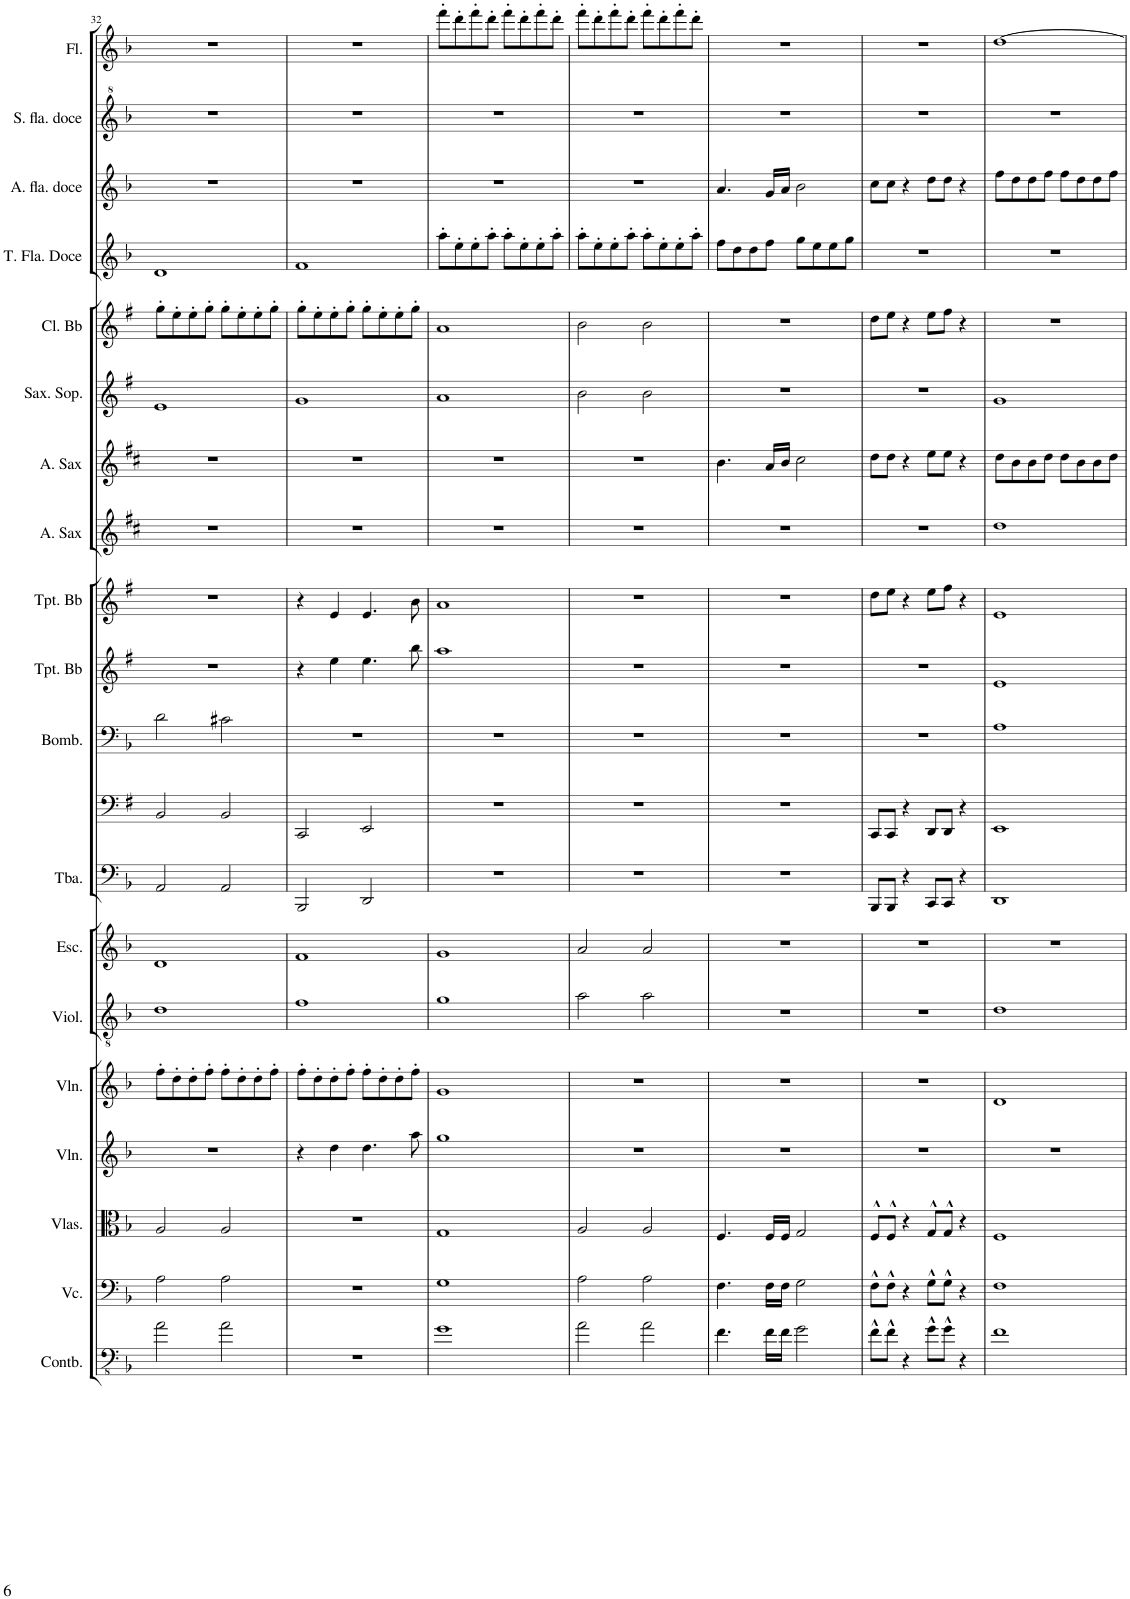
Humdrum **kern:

**kern	**kern	**kern	**kern	**kern	**kern	**kern	**kern	**kern	**kern	**kern	**kern	**kern	**kern	**kern	**kern	**kern	**kern	**kern	**kern
*part20	*part19	*part18	*part17	*part16	*part15	*part14	*part13	*part12	*part11	*part10	*part9	*part8	*part7	*part6	*part5	*part4	*part3	*part2	*part1
*staff20	*staff19	*staff18	*staff17	*staff16	*staff15	*staff14	*staff13	*staff12	*staff11	*staff10	*staff9	*staff8	*staff7	*staff6	*staff5	*staff4	*staff3	*staff2	*staff1
*I"Contrabaixo	*I"Violoncelo	*I"Violas	*I"Violino	*I"Violino	*I"Violão	*I"Escaleta	*I"Tuba	*I"Tuba em Bb	*I"Bombardino	*I"Trompete Bb	*I"Trompete Bb	*I"Saxofone Alto	*I"Saxofone Alto	*I"Saxofone Soprano	*I"Clarineta Bb	*I"Flauta doce Tenor	*I"Flauta doce Contralto	*I"Flauta doce Soprano	*I"Flauta
*I'Contb.	*I'Vc.	*I'Vlas.	*I'Vln.	*I'Vln.	*I'Viol.	*I'Esc.	*I'Tba.	*I'Tba	*I'Bomb.	*I'Tpt. Bb	*I'Tpt. Bb	*	*	*I'Sax. Sop.	*I'Cl. Bb	*	*	*	*I'Fl.
!!LO:PB:g=z
*clefFv4	*clefF4	*clefC3	*clefG2	*clefG2	*clefGv2	*clefG2	*clefF4	*clefF4	*clefF4	*clefG2	*clefG2	*clefG2	*clefG2	*clefG2	*clefG2	*clefG2	*clefG2	*clefG^2	*clefG2
*	*	*	*	*	*	*	*	*	*	*Trd1c2	*Trd1c2	*Trd5c9	*Trd5c9	*Trd1c2	*Trd1c2	*	*	*	*
*k[b-]	*k[b-]	*k[b-]	*k[b-]	*k[b-]	*k[b-]	*k[b-]	*k[b-]	*k[f#]	*k[b-]	*k[f#]	*k[f#]	*k[f#c#]	*k[f#c#]	*k[f#]	*k[f#]	*k[b-]	*k[b-]	*k[b-]	*k[b-]
*M4/4	*M4/4	*M4/4	*M4/4	*M4/4	*M4/4	*M4/4	*M4/4	*M4/4	*M4/4	*M4/4	*M4/4	*M4/4	*M4/4	*M4/4	*M4/4	*M4/4	*M4/4	*M4/4	*M4/4
=32	=32	=32	=32	=32	=32	=32	=32	=32	=32	=32	=32	=32	=32	=32	=32	=32	=32	=32	=32
2A\	2A\	2A/	1r	8ff'\L	1d	1d	2AA/	2BB/	2d\	1r	1r	1r	1r	1e	8gg'\L	1d	1r	1r	1r
.	.	.	.	8dd'\	.	.	.	.	.	.	.	.	.	.	8ee'\	.	.	.	.
.	.	.	.	8dd'\	.	.	.	.	.	.	.	.	.	.	8ee'\	.	.	.	.
.	.	.	.	8ff'\J	.	.	.	.	.	.	.	.	.	.	8gg'\J	.	.	.	.
2A\	2A\	2A/	.	8ff'\L	.	.	2AA/	2BB/	2c#X\	.	.	.	.	.	8gg'\L	.	.	.	.
.	.	.	.	8dd'\	.	.	.	.	.	.	.	.	.	.	8ee'\	.	.	.	.
.	.	.	.	8dd'\	.	.	.	.	.	.	.	.	.	.	8ee'\	.	.	.	.
.	.	.	.	8ff'\J	.	.	.	.	.	.	.	.	.	.	8gg'\J	.	.	.	.
=33	=33	=33	=33	=33	=33	=33	=33	=33	=33	=33	=33	=33	=33	=33	=33	=33	=33	=33	=33
1r	1r	1r	4r	8ff'\L	1f	1f	2BBB-/	2CC/	1r	4r	4r	1r	1r	1g	8gg'\L	1f	1r	1r	1r
.	.	.	.	8dd'\	.	.	.	.	.	.	.	.	.	.	8ee'\	.	.	.	.
.	.	.	4dd\	8dd'\	.	.	.	.	.	4ee\	4e/	.	.	.	8ee'\	.	.	.	.
.	.	.	.	8ff'\J	.	.	.	.	.	.	.	.	.	.	8gg'\J	.	.	.	.
.	.	.	4.dd\	8ff'\L	.	.	2DD/	2EE/	.	4.ee\	4.e/	.	.	.	8gg'\L	.	.	.	.
.	.	.	.	8dd'\	.	.	.	.	.	.	.	.	.	.	8ee'\	.	.	.	.
.	.	.	.	8dd'\	.	.	.	.	.	.	.	.	.	.	8ee'\	.	.	.	.
.	.	.	8aa\	8ff'\J	.	.	.	.	.	8bb\	8b\	.	.	.	8gg'\J	.	.	.	.
=34	=34	=34	=34	=34	=34	=34	=34	=34	=34	=34	=34	=34	=34	=34	=34	=34	=34	=34	=34
1G	1G	1G	1gg	1g	1g	1g	1r	1r	1r	1aa	1a	1r	1r	1a	1a	8aa'\L	1r	1r	8fff'\L
.	.	.	.	.	.	.	.	.	.	.	.	.	.	.	.	8ee'\	.	.	8ddd'\
.	.	.	.	.	.	.	.	.	.	.	.	.	.	.	.	8ee'\	.	.	8fff'\
.	.	.	.	.	.	.	.	.	.	.	.	.	.	.	.	8aa'\J	.	.	8ddd'\J
.	.	.	.	.	.	.	.	.	.	.	.	.	.	.	.	8aa'\L	.	.	8fff'\L
.	.	.	.	.	.	.	.	.	.	.	.	.	.	.	.	8ee'\	.	.	8ddd'\
.	.	.	.	.	.	.	.	.	.	.	.	.	.	.	.	8ee'\	.	.	8fff'\
.	.	.	.	.	.	.	.	.	.	.	.	.	.	.	.	8aa'\J	.	.	8ddd'\J
=35	=35	=35	=35	=35	=35	=35	=35	=35	=35	=35	=35	=35	=35	=35	=35	=35	=35	=35	=35
2A\	2A\	2A/	1r	1r	2a\	2a/	1r	1r	1r	1r	1r	1r	1r	2b\	2b\	8aa'\L	1r	1r	8fff'\L
.	.	.	.	.	.	.	.	.	.	.	.	.	.	.	.	8ee'\	.	.	8ddd'\
.	.	.	.	.	.	.	.	.	.	.	.	.	.	.	.	8ee'\	.	.	8fff'\
.	.	.	.	.	.	.	.	.	.	.	.	.	.	.	.	8aa'\J	.	.	8ddd'\J
2A\	2A\	2A/	.	.	2a\	2a/	.	.	.	.	.	.	.	2b\	2b\	8aa'\L	.	.	8fff'\L
.	.	.	.	.	.	.	.	.	.	.	.	.	.	.	.	8ee'\	.	.	8ddd'\
.	.	.	.	.	.	.	.	.	.	.	.	.	.	.	.	8ee'\	.	.	8fff'\
.	.	.	.	.	.	.	.	.	.	.	.	.	.	.	.	8aa'\J	.	.	8ddd'\J
=36	=36	=36	=36	=36	=36	=36	=36	=36	=36	=36	=36	=36	=36	=36	=36	=36	=36	=36	=36
4.F\	4.F\	4.F/	1r	1r	1r	1r	1r	1r	1r	1r	1r	1r	4.b\	1r	1r	8ff\L	4.a/	1r	1r
.	.	.	.	.	.	.	.	.	.	.	.	.	.	.	.	8dd\	.	.	.
.	.	.	.	.	.	.	.	.	.	.	.	.	.	.	.	8dd\	.	.	.
16F\LL	16F\LL	16F/LL	.	.	.	.	.	.	.	.	.	.	16a/LL	.	.	8ff\J	16g/LL	.	.
16F\JJ	16F\JJ	16F/JJ	.	.	.	.	.	.	.	.	.	.	16b/JJ	.	.	.	16a/JJ	.	.
2G\	2G\	2G/	.	.	.	.	.	.	.	.	.	.	2cc#\	.	.	8gg\L	2b-\	.	.
.	.	.	.	.	.	.	.	.	.	.	.	.	.	.	.	8ee\	.	.	.
.	.	.	.	.	.	.	.	.	.	.	.	.	.	.	.	8ee\	.	.	.
.	.	.	.	.	.	.	.	.	.	.	.	.	.	.	.	8gg\J	.	.	.
=37	=37	=37	=37	=37	=37	=37	=37	=37	=37	=37	=37	=37	=37	=37	=37	=37	=37	=37	=37
8F^^\L	8F^^\L	8F^^/L	1r	1r	1r	1r	8BBB-/L	8CC/L	1r	1r	8dd\L	1r	8dd\L	1r	8dd\L	1r	8cc\L	1r	1r
8F^^\J	8F^^\J	8F^^/J	.	.	.	.	8BBB-/J	8CC/J	.	.	8ee\J	.	8dd\J	.	8ee\J	.	8cc\J	.	.
4r	4r	4r	.	.	.	.	4r	4r	.	.	4r	.	4r	.	4r	.	4r	.	.
8G^^\L	8G^^\L	8G^^/L	.	.	.	.	8CC/L	8DD/L	.	.	8ee\L	.	8ee\L	.	8ee\L	.	8dd\L	.	.
8G^^\J	8G^^\J	8G^^/J	.	.	.	.	8CC/J	8DD/J	.	.	8ff#\J	.	8ee\J	.	8ff#\J	.	8dd\J	.	.
4r	4r	4r	.	.	.	.	4r	4r	.	.	4r	.	4r	.	4r	.	4r	.	.
=38	=38	=38	=38	=38	=38	=38	=38	=38	=38	=38	=38	=38	=38	=38	=38	=38	=38	=38	=38
1F	1F	1F	1r	1d	1d	1r	1DD	1EE	1A	1e	1e	1dd	8dd\L	1g	1r	1r	8ff\L	1r	[1dd
.	.	.	.	.	.	.	.	.	.	.	.	.	8b\	.	.	.	8dd\	.	.
.	.	.	.	.	.	.	.	.	.	.	.	.	8b\	.	.	.	8dd\	.	.
.	.	.	.	.	.	.	.	.	.	.	.	.	8dd\J	.	.	.	8ff\J	.	.
.	.	.	.	.	.	.	.	.	.	.	.	.	8dd\L	.	.	.	8ff\L	.	.
.	.	.	.	.	.	.	.	.	.	.	.	.	8b\	.	.	.	8dd\	.	.
.	.	.	.	.	.	.	.	.	.	.	.	.	8b\	.	.	.	8dd\	.	.
.	.	.	.	.	.	.	.	.	.	.	.	.	8dd\J	.	.	.	8ff\J	.	.
=	=	=	=	=	=	=	=	=	=	=	=	=	=	=	=	=	=	=	=
*-	*-	*-	*-	*-	*-	*-	*-	*-	*-	*-	*-	*-	*-	*-	*-	*-	*-	*-	*-
